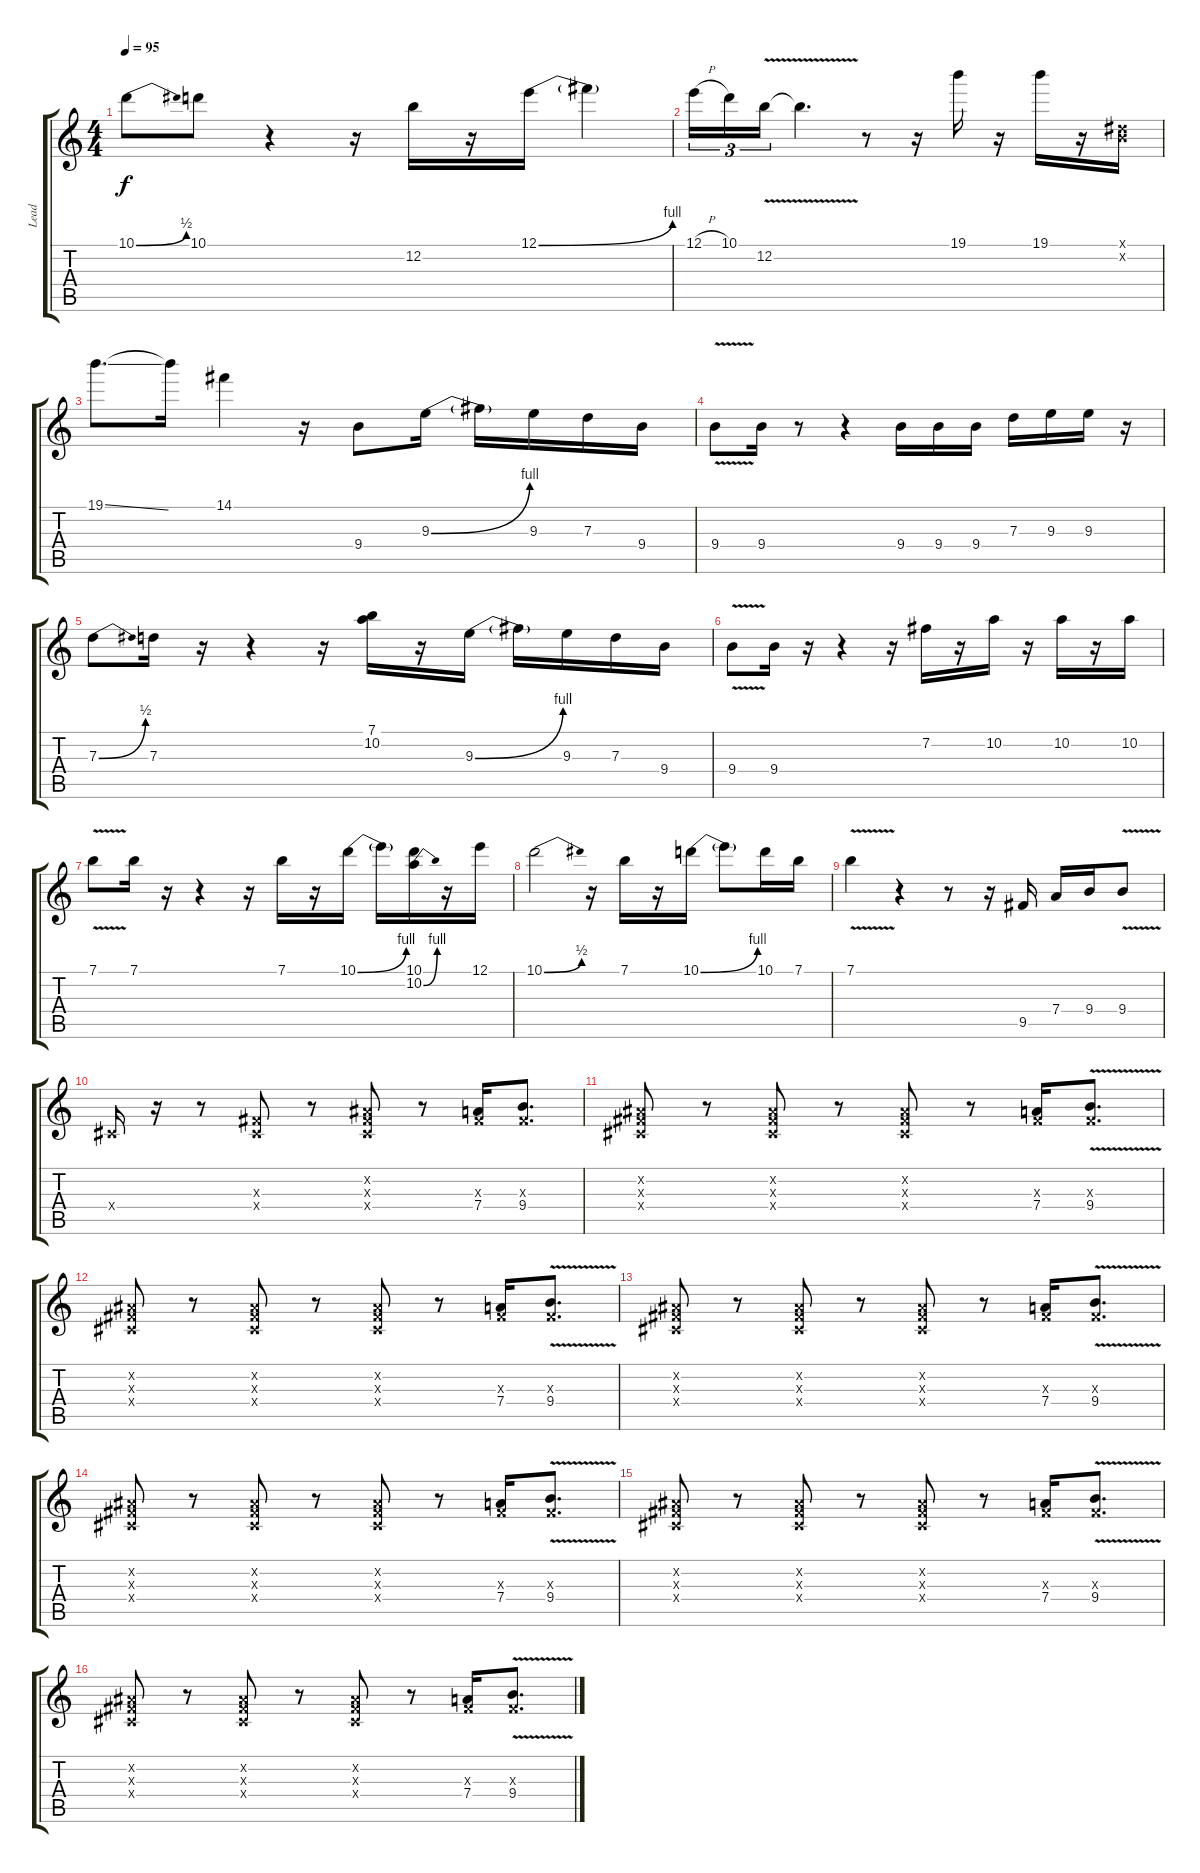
\track ("Lead" "Lead") {instrument overdrivenguitar}
\staff {score tabs}
\tuning (E4 B3 G3 D3 A2 E2) {hide}
\ts (4 4)
\tempo 95
\clef g2
\ks c
10.1{be (bend 0 0 60 2)}.8{dy f} 10.1.8 r.4 r.16 12.2.16 r.16 12.1{be (bend 0 0 60 4)}.16 12.1{t}.4 |
12.1{h}.16{tu (3 2)} 10.1.16{tu (3 2)} 12.2{v}.16{tu (3 2)} 12.2{t}.4{d} r.8 r.16 19.1.16 r.16 19.1.16 r.16 (-1.1{x} 0.2{x}).16 |
19.1{ss}.8{d} 19.1{t}.16 14.1.4 r.16 9.4.8 9.3{be (bend 0 0 60 4)}.16 9.3{t}.16 9.3.16 7.3.16 9.4.16 |
9.4{v}.8 9.4.16 r.8 r.4 9.4.16 9.4.16 9.4.16 7.3.16 9.3.16 9.3.16 r.16 |
7.3{be (bend 0 0 60 2)}.8 7.3.16 r.16 r.4 r.16 (7.1 10.2).16 r.16 9.3{be (bend 0 0 60 4)}.16 9.3{t}.16 9.3.16 7.3.16 9.4.16 |
9.4{v}.8 9.4.16 r.16 r.4 r.16 7.2.16 r.16 10.2.16 r.16 10.2.16 r.16 10.2.16 |
7.1{v}.8 7.1.16 r.16 r.4 r.16 7.1.16 r.16 10.1{be (bend 0 0 60 4)}.16 10.1{t}.16 (10.1 10.2{be (bend 0 0 60 4)}).16 r.16 12.1.16 |
10.1{be (bend 0 0 60 2)}.2 r.16 7.1.16 r.16 10.1{be (bend 0 0 60 4)}.16 10.1{t}.8 10.1.16 7.1.16 |
7.1{v}.4 r.4 r.8 r.16 9.5.16 7.4.16 9.4.16 9.4{v}.8 |
-1.4{x}.16 r.16 r.8 (-1.3{x} -1.4{x}).8 r.8 (-1.2{x} -1.3{x} -1.4{x}).8 r.8 (-1.3{x} 7.4).16 (-1.3{x} 9.4).8{d} |
(-1.2{x} -1.3{x} -1.4{x}).8 r.8 (-1.2{x} -1.3{x} -1.4{x}).8 r.8 (-1.2{x} -1.3{x} -1.4{x}).8 r.8 (-1.3{x} 7.4).16 (-1.3{v x} 9.4{v}).8{d} |
(-1.2{x} -1.3{x} -1.4{x}).8 r.8 (-1.2{x} -1.3{x} -1.4{x}).8 r.8 (-1.2{x} -1.3{x} -1.4{x}).8 r.8 (-1.3{x} 7.4).16 (-1.3{v x} 9.4{v}).8{d} |
(-1.2{x} -1.3{x} -1.4{x}).8 r.8 (-1.2{x} -1.3{x} -1.4{x}).8 r.8 (-1.2{x} -1.3{x} -1.4{x}).8 r.8 (-1.3{x} 7.4).16 (-1.3{v x} 9.4{v}).8{d} |
(-1.2{x} -1.3{x} -1.4{x}).8 r.8 (-1.2{x} -1.3{x} -1.4{x}).8 r.8 (-1.2{x} -1.3{x} -1.4{x}).8 r.8 (-1.3{x} 7.4).16 (-1.3{v x} 9.4{v}).8{d} |
(-1.2{x} -1.3{x} -1.4{x}).8 r.8 (-1.2{x} -1.3{x} -1.4{x}).8 r.8 (-1.2{x} -1.3{x} -1.4{x}).8 r.8 (-1.3{x} 7.4).16 (-1.3{v x} 9.4{v}).8{d} |
(-1.2{x} -1.3{x} -1.4{x}).8 r.8 (-1.2{x} -1.3{x} -1.4{x}).8 r.8 (-1.2{x} -1.3{x} -1.4{x}).8 r.8 (-1.3{x} 7.4).16 (-1.3{v x} 9.4{v}).8{d}
